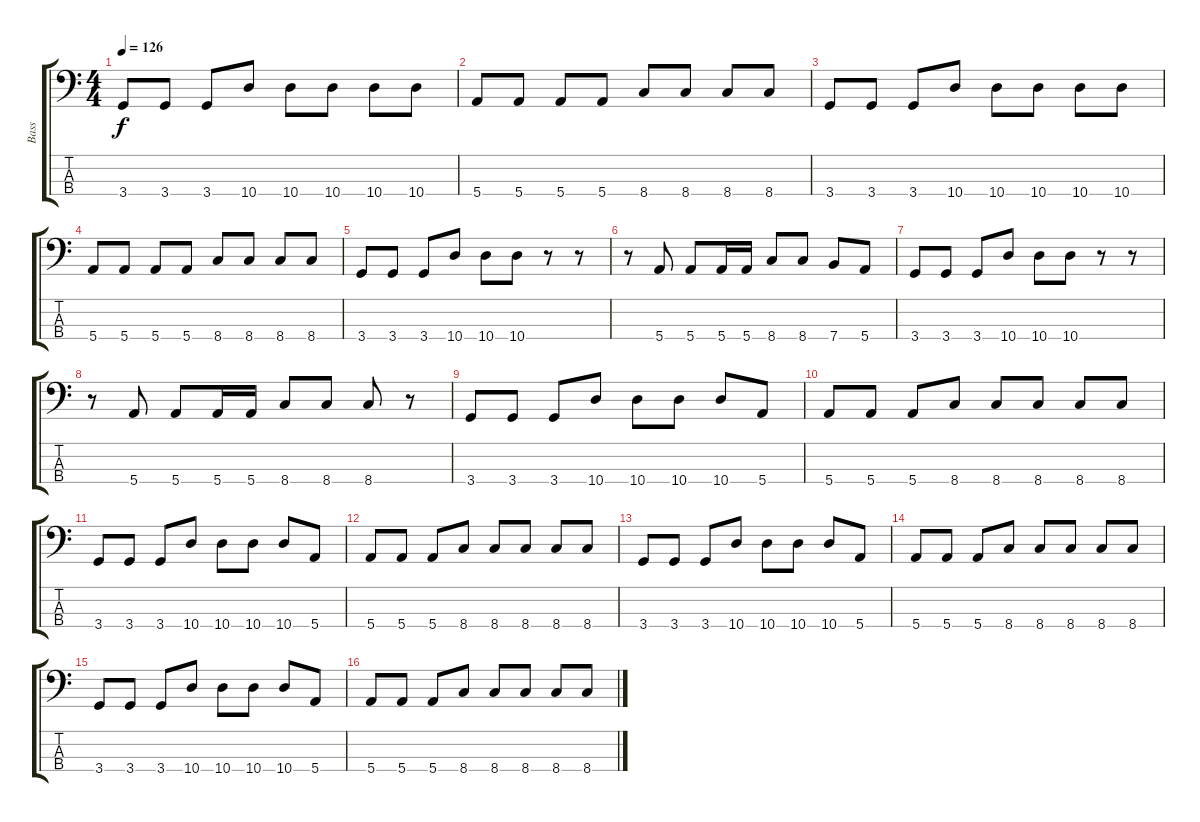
\track ("Bass" "Bass") {instrument electricbassfinger}
\staff {score tabs}
\tuning (G2 D2 A1 E1) {hide}
\ts (4 4)
\tempo 126
\clef f4
\ks c
3.4.8{dy f} 3.4.8 3.4.8 10.4.8 10.4.8 10.4.8 10.4.8 10.4.8 |
5.4.8 5.4.8 5.4.8 5.4.8 8.4.8 8.4.8 8.4.8 8.4.8 |
3.4.8 3.4.8 3.4.8 10.4.8 10.4.8 10.4.8 10.4.8 10.4.8 |
5.4.8 5.4.8 5.4.8 5.4.8 8.4.8 8.4.8 8.4.8 8.4.8 |
3.4.8 3.4.8 3.4.8 10.4.8 10.4.8 10.4.8 r.8 r.8 |
r.8 5.4.8 5.4.8 5.4.16 5.4.16 8.4.8 8.4.8 7.4.8 5.4.8 |
3.4.8 3.4.8 3.4.8 10.4.8 10.4.8 10.4.8 r.8 r.8 |
r.8 5.4.8 5.4.8 5.4.16 5.4.16 8.4.8 8.4.8 8.4.8 r.8 |
3.4.8 3.4.8 3.4.8 10.4.8 10.4.8 10.4.8 10.4.8 5.4.8 |
5.4.8 5.4.8 5.4.8 8.4.8 8.4.8 8.4.8 8.4.8 8.4.8 |
3.4.8 3.4.8 3.4.8 10.4.8 10.4.8 10.4.8 10.4.8 5.4.8 |
5.4.8 5.4.8 5.4.8 8.4.8 8.4.8 8.4.8 8.4.8 8.4.8 |
3.4.8 3.4.8 3.4.8 10.4.8 10.4.8 10.4.8 10.4.8 5.4.8 |
5.4.8 5.4.8 5.4.8 8.4.8 8.4.8 8.4.8 8.4.8 8.4.8 |
3.4.8 3.4.8 3.4.8 10.4.8 10.4.8 10.4.8 10.4.8 5.4.8 |
5.4.8 5.4.8 5.4.8 8.4.8 8.4.8 8.4.8 8.4.8 8.4.8
